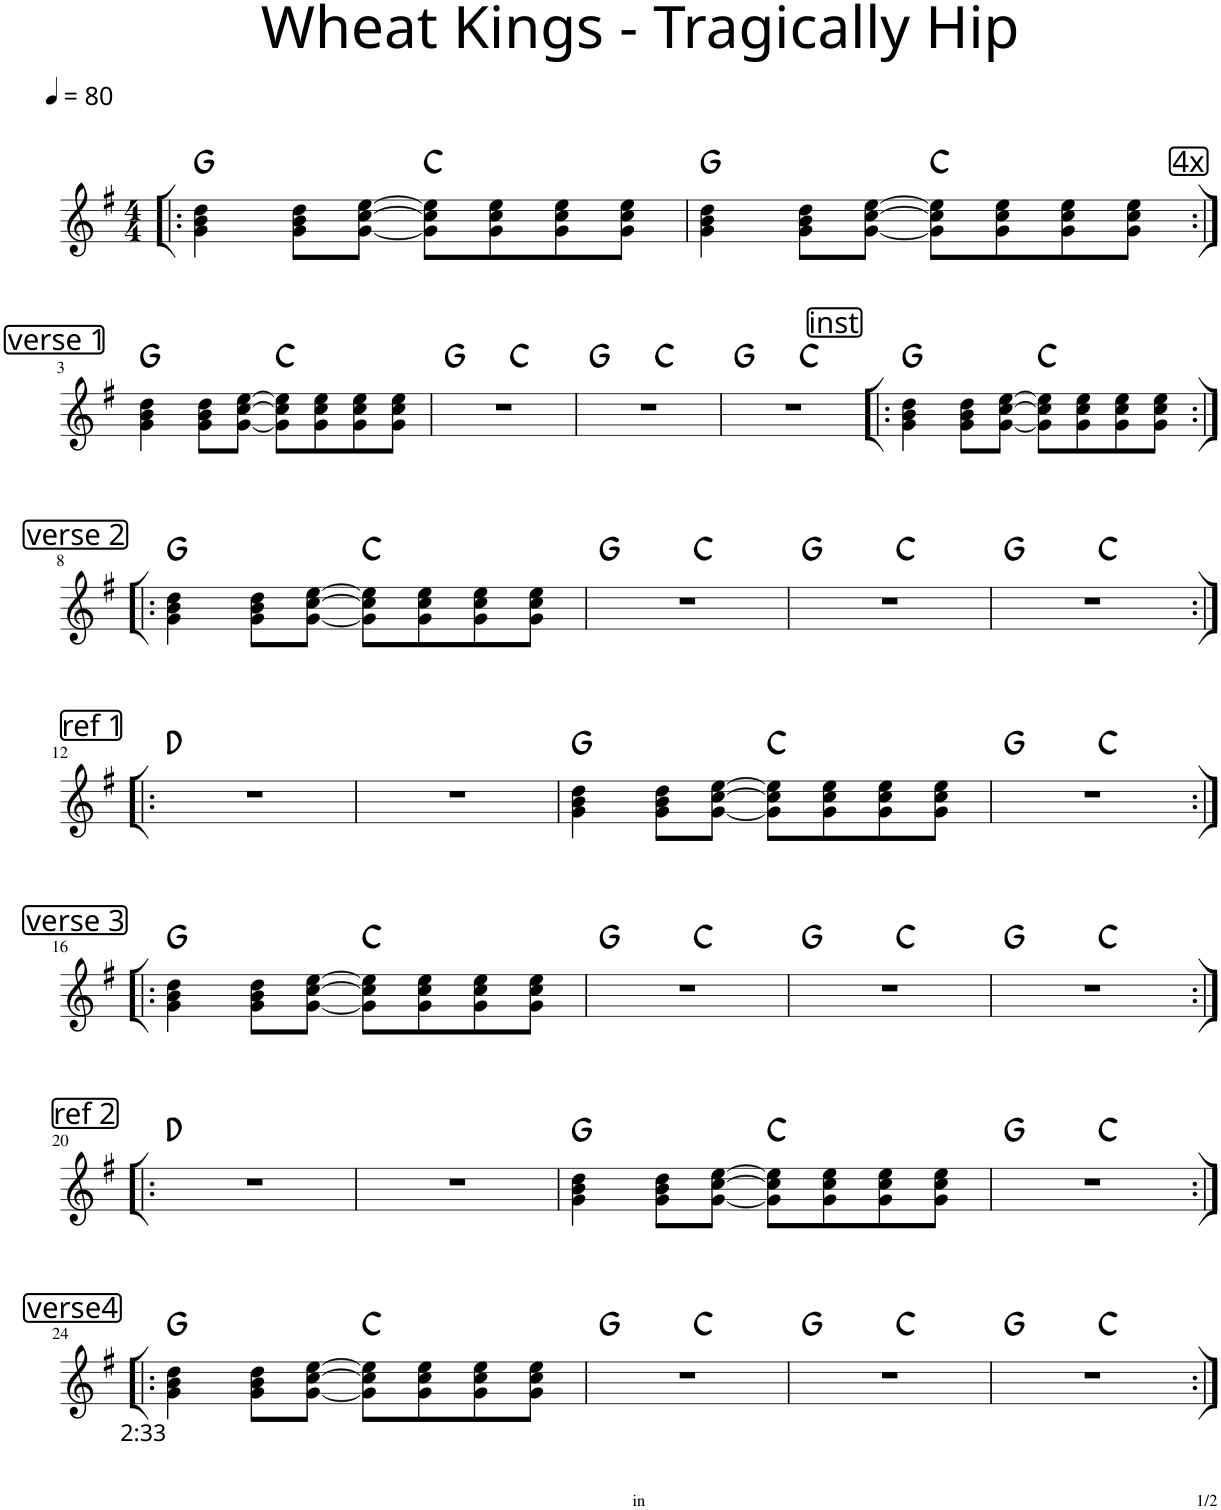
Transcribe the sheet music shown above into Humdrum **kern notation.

**kern	**harte
*part1	*part1
*staff1	*
*I"Piano	*
*I'Pno.	*
*clefG2	*
*k[f#]	*
*M4/4	*
*MM80	*
=1!|:	=1!|:
4g\ 4b\ 4dd\	G:maj
8g\ 8b\ 8dd\L	.
[8g\ [8cc\ [8ee\J	.
8g\] 8cc\] 8ee\]L	C:maj
8g\ 8cc\ 8ee\	.
8g\ 8cc\ 8ee\	.
8g\ 8cc\ 8ee\J	.
!!LO:REH:place=s1:a:cj:fs=14:t=4x:qo=3.5
=2	=2
4g\ 4b\ 4dd\	G:maj
8g\ 8b\ 8dd\L	.
[8g\ [8cc\ [8ee\J	.
8g\] 8cc\] 8ee\]L	C:maj
8g\ 8cc\ 8ee\	.
8g\ 8cc\ 8ee\	.
8g\ 8cc\ 8ee\J	.
!!LO:LB:g=z
!!LO:REH:place=s1:a:cj:fs=14:t=verse 1
=3:|!	=3:|!
4g\ 4b\ 4dd\	G:maj
8g\ 8b\ 8dd\L	.
[8g\ [8cc\ [8ee\J	.
8g\] 8cc\] 8ee\]L	C:maj
8g\ 8cc\ 8ee\	.
8g\ 8cc\ 8ee\	.
8g\ 8cc\ 8ee\J	.
=4	=4
*^	*
1r	2ryy	G:maj
.	2ryy	C:maj
=5	=5	=5
1r	2ryy	G:maj
.	2ryy	C:maj
=6	=6	=6
1r	2ryy	G:maj
.	2ryy	C:maj
*v	*v	*
!!LO:REH:place=s1:a:cj:fs=14:t=inst
=7!|:	=7!|:
4g\ 4b\ 4dd\	G:maj
8g\ 8b\ 8dd\L	.
[8g\ [8cc\ [8ee\J	.
8g\] 8cc\] 8ee\]L	C:maj
8g\ 8cc\ 8ee\	.
8g\ 8cc\ 8ee\	.
8g\ 8cc\ 8ee\J	.
!!LO:LB:g=z
!!LO:REH:place=s1:a:cj:fs=14:t=verse 2
=8:|!|:	=8:|!|:
4g\ 4b\ 4dd\	G:maj
8g\ 8b\ 8dd\L	.
[8g\ [8cc\ [8ee\J	.
8g\] 8cc\] 8ee\]L	C:maj
8g\ 8cc\ 8ee\	.
8g\ 8cc\ 8ee\	.
8g\ 8cc\ 8ee\J	.
=9	=9
*^	*
1r	2ryy	G:maj
.	2ryy	C:maj
=10	=10	=10
1r	2ryy	G:maj
.	2ryy	C:maj
=11	=11	=11
1r	2ryy	G:maj
.	2ryy	C:maj
*v	*v	*
!!LO:LB:g=z
!!LO:REH:place=s1:a:cj:fs=14:t=ref 1
=12:|!|:	=12:|!|:
1r	D:maj
=13	=13
1r	.
=14	=14
4g\ 4b\ 4dd\	G:maj
8g\ 8b\ 8dd\L	.
[8g\ [8cc\ [8ee\J	.
8g\] 8cc\] 8ee\]L	C:maj
8g\ 8cc\ 8ee\	.
8g\ 8cc\ 8ee\	.
8g\ 8cc\ 8ee\J	.
=15	=15
*^	*
1r	2ryy	G:maj
.	2ryy	C:maj
*v	*v	*
!!LO:LB:g=z
!!LO:REH:place=s1:a:cj:fs=14:t=verse 3
=16:|!|:	=16:|!|:
4g\ 4b\ 4dd\	G:maj
8g\ 8b\ 8dd\L	.
[8g\ [8cc\ [8ee\J	.
8g\] 8cc\] 8ee\]L	C:maj
8g\ 8cc\ 8ee\	.
8g\ 8cc\ 8ee\	.
8g\ 8cc\ 8ee\J	.
=17	=17
*^	*
1r	2ryy	G:maj
.	2ryy	C:maj
=18	=18	=18
1r	2ryy	G:maj
.	2ryy	C:maj
=19	=19	=19
1r	2ryy	G:maj
.	2ryy	C:maj
*v	*v	*
!!LO:LB:g=z
!!LO:REH:place=s1:a:cj:fs=14:t=ref 2
=20:|!|:	=20:|!|:
1r	D:maj
=21	=21
1r	.
=22	=22
4g\ 4b\ 4dd\	G:maj
8g\ 8b\ 8dd\L	.
[8g\ [8cc\ [8ee\J	.
8g\] 8cc\] 8ee\]L	C:maj
8g\ 8cc\ 8ee\	.
8g\ 8cc\ 8ee\	.
8g\ 8cc\ 8ee\J	.
=23	=23
*^	*
1r	2ryy	G:maj
.	2ryy	C:maj
!!LO:LB:g=z	!!
!!LO:REH:place=s1:a:cj:fs=14:t=verse4	!!
=24:|!|:	=24:|!|:	=24:|!|:
!LO:TX:b:t=2&colon;33	!	!
*v	*v	*
4g\ 4b\ 4dd\	G:maj
8g\ 8b\ 8dd\L	.
[8g\ [8cc\ [8ee\J	.
8g\] 8cc\] 8ee\]L	C:maj
8g\ 8cc\ 8ee\	.
8g\ 8cc\ 8ee\	.
8g\ 8cc\ 8ee\J	.
=25	=25
*^	*
1r	2ryy	G:maj
.	2ryy	C:maj
=26	=26	=26
1r	2ryy	G:maj
.	2ryy	C:maj
=27	=27	=27
1r	2ryy	G:maj
.	2ryy	C:maj
*v	*v	*
=:|!	=:|!
*-	*-
